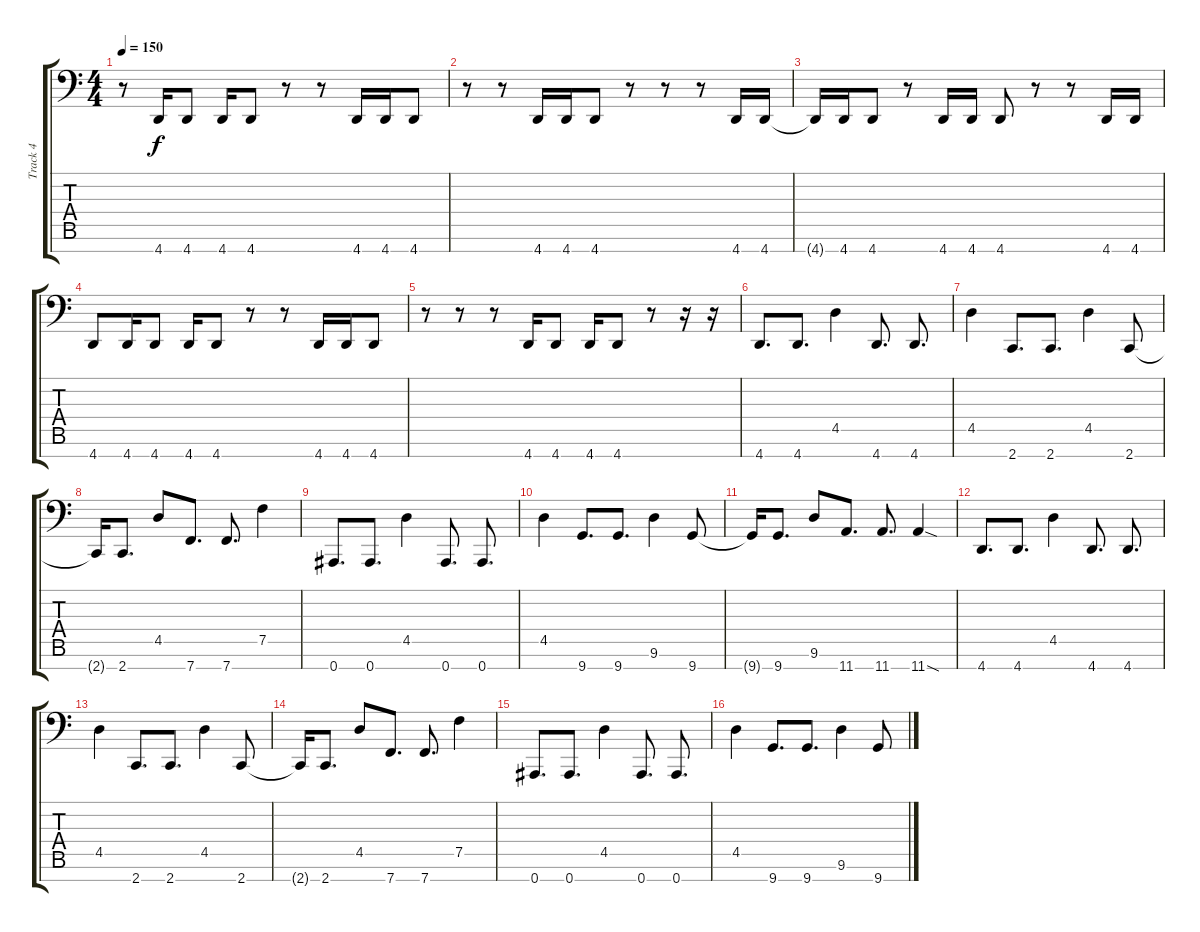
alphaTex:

\track ("Track 4" "Track 4") {instrument electricbassfinger}
\staff {score tabs}
\tuning (Eb3 Bb2 F2 Eb2 Bb1 F1 Bb0) {hide}
\ts (4 4)
\tempo 150
\clef f4
\ks c
r.8{dy f} 4.7.16 4.7.8 4.7.16 4.7.8 r.8 r.8 4.7.16 4.7.16 4.7.8 |
r.8 r.8 4.7.16 4.7.16 4.7.8 r.8 r.8 r.8 4.7.16 4.7.16 |
4.7{t}.16 4.7.16 4.7.8 r.8 4.7.16 4.7.16 4.7.8 r.8 r.8 4.7.16 4.7.16 |
4.7.8 4.7.16 4.7.8 4.7.16 4.7.8 r.8 r.8 4.7.16 4.7.16 4.7.8 |
r.8 r.8 r.8 4.7.16 4.7.8 4.7.16 4.7.8 r.8 r.16 r.16 |
4.7.8{d} 4.7.8{d} 4.5.4 4.7.8{d} 4.7.8{d} |
4.5.4 2.7.8{d} 2.7.8{d} 4.5.4 2.7.8 |
2.7{t}.16 2.7.8{d} 4.5.8 7.7.8{d} 7.7.8{d} 7.5.4 |
0.7.8{d} 0.7.8{d} 4.5.4 0.7.8{d} 0.7.8{d} |
4.5.4 9.7.8{d} 9.7.8{d} 9.6.4 9.7.8 |
9.7{t}.16 9.7.8{d} 9.6.8 11.7.8{d} 11.7.8{d} 11.7{sod}.4 |
4.7.8{d} 4.7.8{d} 4.5.4 4.7.8{d} 4.7.8{d} |
4.5.4 2.7.8{d} 2.7.8{d} 4.5.4 2.7.8 |
2.7{t}.16 2.7.8{d} 4.5.8 7.7.8{d} 7.7.8{d} 7.5.4 |
0.7.8{d} 0.7.8{d} 4.5.4 0.7.8{d} 0.7.8{d} |
4.5.4 9.7.8{d} 9.7.8{d} 9.6.4 9.7.8
